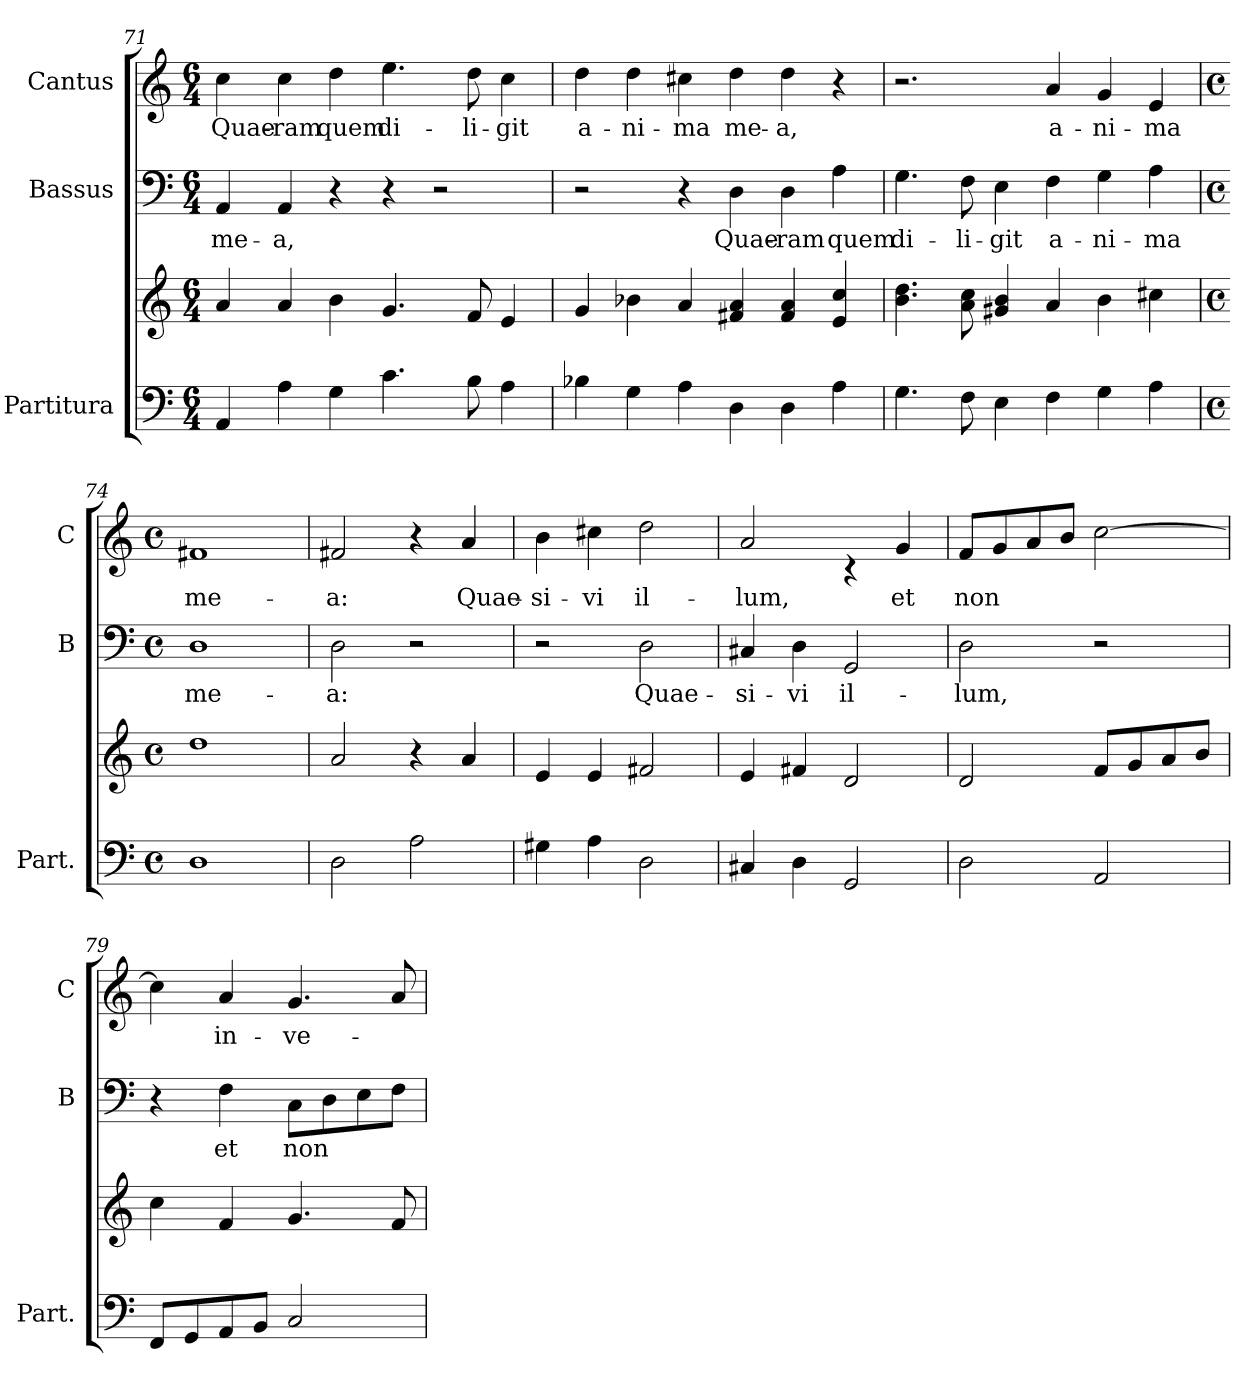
**kern	**kern	**kern	**text	**kern	**text
*part3	*part3	*part2	*part2	*part1	*part1
*staff4	*staff3	*staff2	*staff2	*staff1	*staff1
*I"Partitura	*	*I"Bassus	*	*I"Cantus	*
*I'Part.	*	*I'B	*	*I'C	*
*clefF4	*clefG2	*clefF4	*	*clefG2	*
*k[]	*k[]	*k[]	*	*k[]	*
*C:	*C:	*C:	*	*C:	*
*M6/4	*M6/4	*M6/4	*	*M6/4	*
=71	=71	=71	=71	=71	=71
!	!	!	!LO:LY:b	!	!
!	!	!	!	!	!LO:LY:b
4AA/	4a!/	4AA/	me-	4cc\	Quae-
!	!	!	!LO:LY:b	!	!
!	!	!	!	!	!LO:LY:b
4A\	4a!/	4AA/	-a,	4cc\	-ram
!	!	!	!	!	!LO:LY:b
4G\	4b!\	4r	.	4dd\	quem
!	!	!	!	!	!LO:LY:b
4.c\	4.g!/	4r	.	4.ee\	di-
.	.	2r	.	.	.
!	!	!	!	!	!LO:LY:b
8B\	8f!/	.	.	8dd\	-li-
!	!	!	!	!	!LO:LY:b
4A\	4e!/	.	.	4cc\	-git
=72	=72	=72	=72	=72	=72
!	!	!	!	!	!LO:LY:b
4B-X\	4g!/	2r	.	4dd\	a-
!	!	!	!	!	!LO:LY:b
4G\	4b-X!\	.	.	4dd\	-ni-
!	!	!	!	!	!LO:LY:b
4A\	4a!/	4r	.	4cc#X\	-ma
!	!	!	!LO:LY:b	!	!
!	!	!	!	!	!LO:LY:b
4D\	4f#X!/ 4a!/	4D\	Quae-	4dd\	me-
!	!	!	!LO:LY:b	!	!
!	!	!	!	!	!LO:LY:b
4D\	4f#!/ 4a!/	4D\	-ram	4dd\	-a,
!	!	!	!LO:LY:b	!	!
4A\	4e!/ 4cc!/	4A\	quem	4r	.
!!LO:LB:g=z
=73	=73	=73	=73	=73	=73
!	!	!	!LO:LY:b	!	!
4.G\	4.b!\ 4.dd!\	4.G\	di-	2.r	.
!	!	!	!LO:LY:b	!	!
8F\	8a!\ 8cc!\	8F\	-li-	.	.
!	!	!	!LO:LY:b	!	!
4E\	4g#X!/ 4b!/	4E\	-git	.	.
!	!	!	!LO:LY:b	!	!
!	!	!	!	!	!LO:LY:b
4F\	4a!/	4F\	a-	4a/	a-
!	!	!	!LO:LY:b	!	!
!	!	!	!	!	!LO:LY:b
4G\	4b!\	4G\	-ni-	4g/	-ni-
!	!	!	!LO:LY:b	!	!
!	!	!	!	!	!LO:LY:b
4A\	4cc#X!\	4A\	-ma	4e/	-ma
=74	=74	=74	=74	=74	=74
*M4/4	*M4/4	*M4/4	*	*M4/4	*
*met(c)	*met(c)	*met(c)	*	*met(c)	*
!	!	!	!LO:LY:b	!	!
!	!	!	!	!	!LO:LY:b
1D	1dd!	1D	me-	1f#X	me-
=75	=75	=75	=75	=75	=75
!	!	!	!LO:LY:b	!	!
!	!	!	!	!	!LO:LY:b
2D\	2a!/	2D\	-a:	2f#X/	-a:
2A\	4r	2r	.	4r	.
!	!	!	!	!	!LO:LY:b
.	4a!/	.	.	4a/	Quae-
=76	=76	=76	=76	=76	=76
!	!	!	!	!	!LO:LY:b
4G#X\	4e!/	2r	.	4b\	-si-
!	!	!	!	!	!LO:LY:b
4A\	4e!/	.	.	4cc#X\	-vi
!	!	!	!LO:LY:b	!	!
!	!	!	!	!	!LO:LY:b
2D\	2f#X!/	2D\	Quae-	2dd\	il-
=77	=77	=77	=77	=77	=77
!	!	!	!LO:LY:b	!	!
!	!	!	!	!	!LO:LY:b
4C#X/	4e!/	4C#X/	-si-	2a/	-lum,
!	!	!	!LO:LY:b	!	!
4D\	4f#X!/	4D\	-vi	.	.
!	!	!	!LO:LY:b	!	!
2GG/	2d!/	2GG/	il-	4rc	.
!	!	!	!	!	!LO:LY:b
.	.	.	.	4g/	et
=78	=78	=78	=78	=78	=78
!	!	!	!LO:LY:b	!	!
!	!	!	!	!	!LO:LY:b
2D\	2d!/	2D\	-lum,	8f/L	non
.	.	.	.	8g/	.
.	.	.	.	8a/	.
.	.	.	.	8b/J	.
2AA/	8f!/L	2r	.	[2cc\	.
.	8g!/	.	.	.	.
.	8a!/	.	.	.	.
.	8b!/J	.	.	.	.
=79	=79	=79	=79	=79	=79
8FF/L	4cc!\	4r	.	4cc\]	.
8GG/	.	.	.	.	.
!	!	!	!LO:LY:b	!	!
!	!	!	!	!	!LO:LY:b
8AA/	4f!/	4F\	et	4a/	in-
8BB/J	.	.	.	.	.
!	!	!	!LO:LY:b	!	!
!	!	!	!	!	!LO:LY:b
2C/	4.g!/	8C\L	non	4.g/	-ve-
.	.	8D\	.	.	.
.	.	8E\	.	.	.
.	8f!/	8F\J	.	8a/	.
=	=	=	=	=	=
*-	*-	*-	*-	*-	*-
